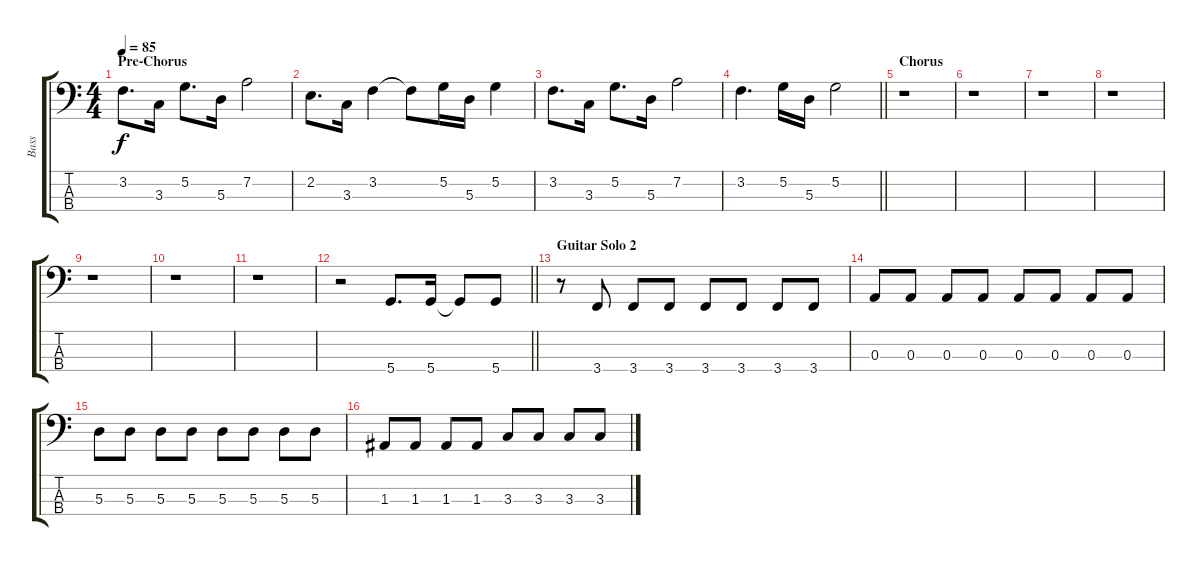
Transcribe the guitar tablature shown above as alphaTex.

\track ("Bass" "Bass") {instrument electricbassfinger}
\staff {score tabs}
\tuning (G2 D2 A1 D1) {hide}
\ts (4 4)
\section ("" "Pre-Chorus")
\tempo 85
\clef f4
\ks c
3.2.8{d dy f} 3.3.16 5.2.8{d} 5.3.16 7.2.2 |
2.2.8{d} 3.3.16 3.2.4 3.2{t}.8 5.2.16 5.3.16 5.2.4 |
3.2.8{d} 3.3.16 5.2.8{d} 5.3.16 7.2.2 |
\barLineRight lightlight
3.2.4{d} 5.2.16 5.3.16 5.2.2 |
\section ("" "Chorus")
r.1 |
r.1 |
r.1 |
r.1 |
r.1 |
r.1 |
r.1 |
\barLineRight lightlight
r.2 5.4.8{d balance 0} 5.4.16 5.4{t}.8 5.4.8 |
\section ("" "Guitar Solo 2")
r.8 3.4.8 3.4.8 3.4.8 3.4.8 3.4.8 3.4.8 3.4.8 |
0.3.8 0.3.8 0.3.8 0.3.8 0.3.8 0.3.8 0.3.8 0.3.8 |
5.3.8 5.3.8 5.3.8 5.3.8 5.3.8 5.3.8 5.3.8 5.3.8 |
1.3.8 1.3.8 1.3.8 1.3.8 3.3.8 3.3.8 3.3.8 3.3.8
